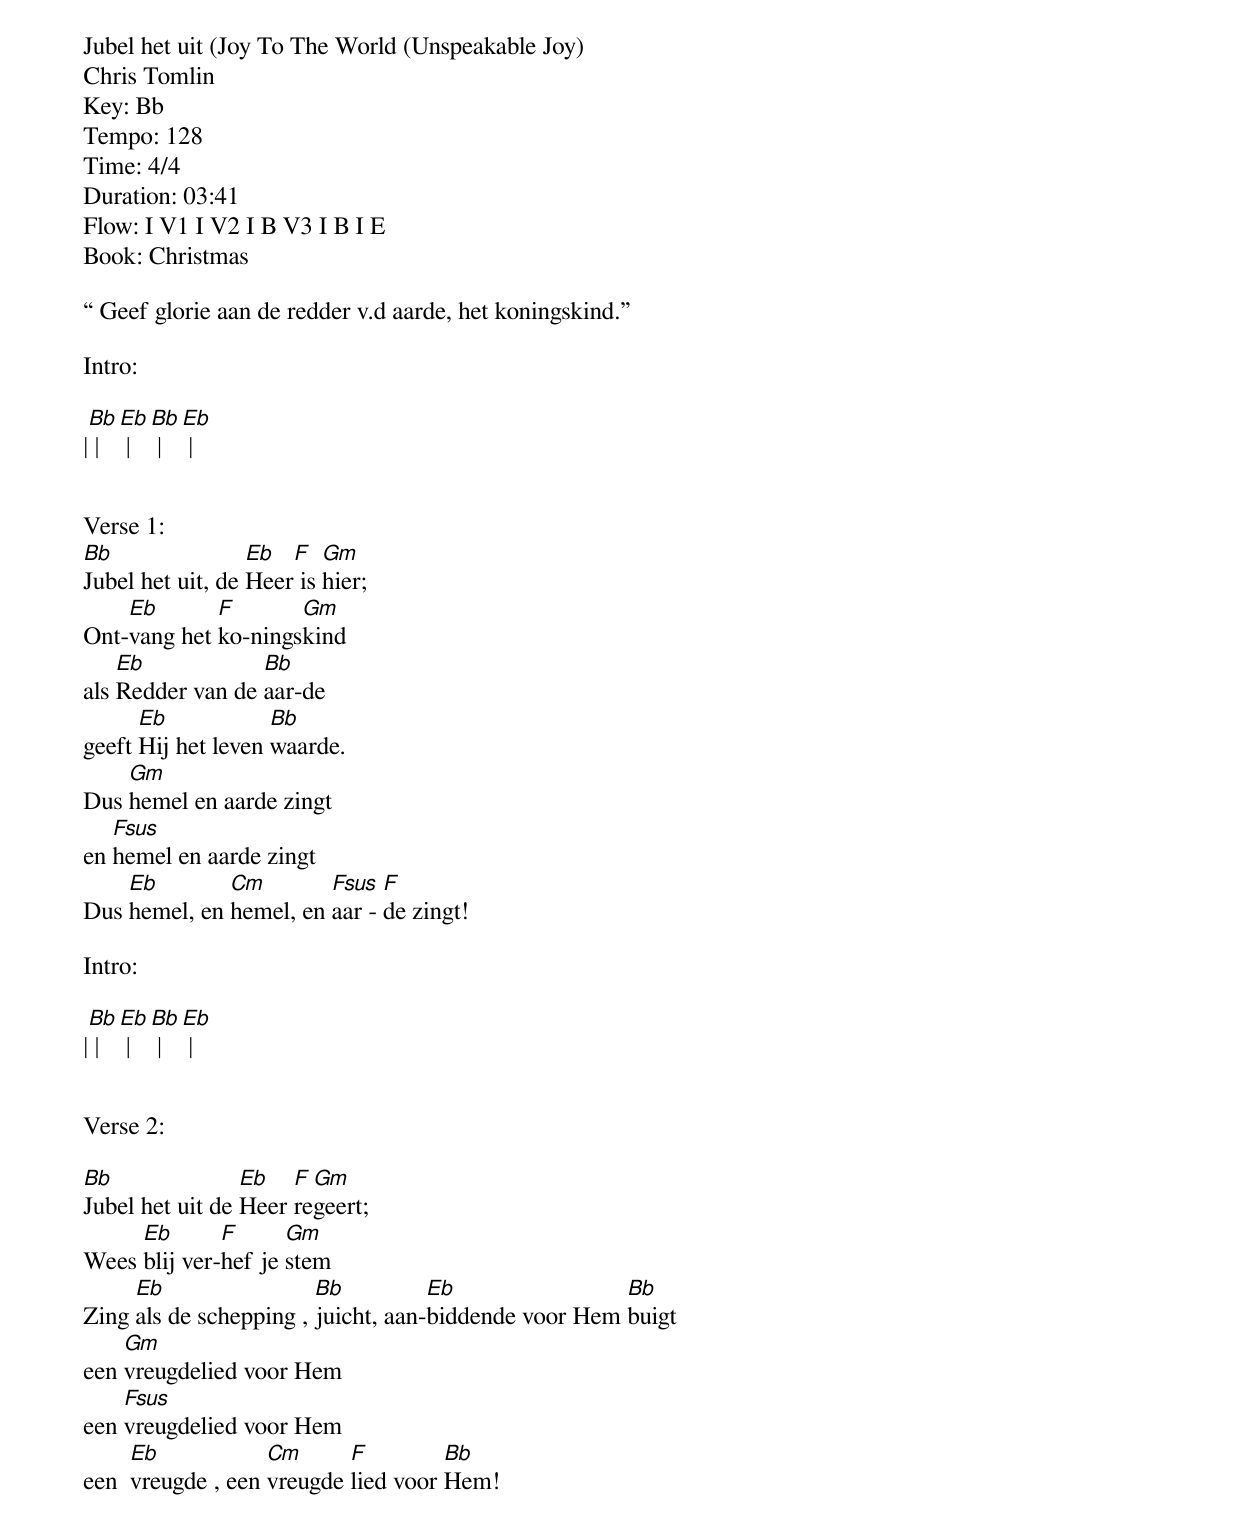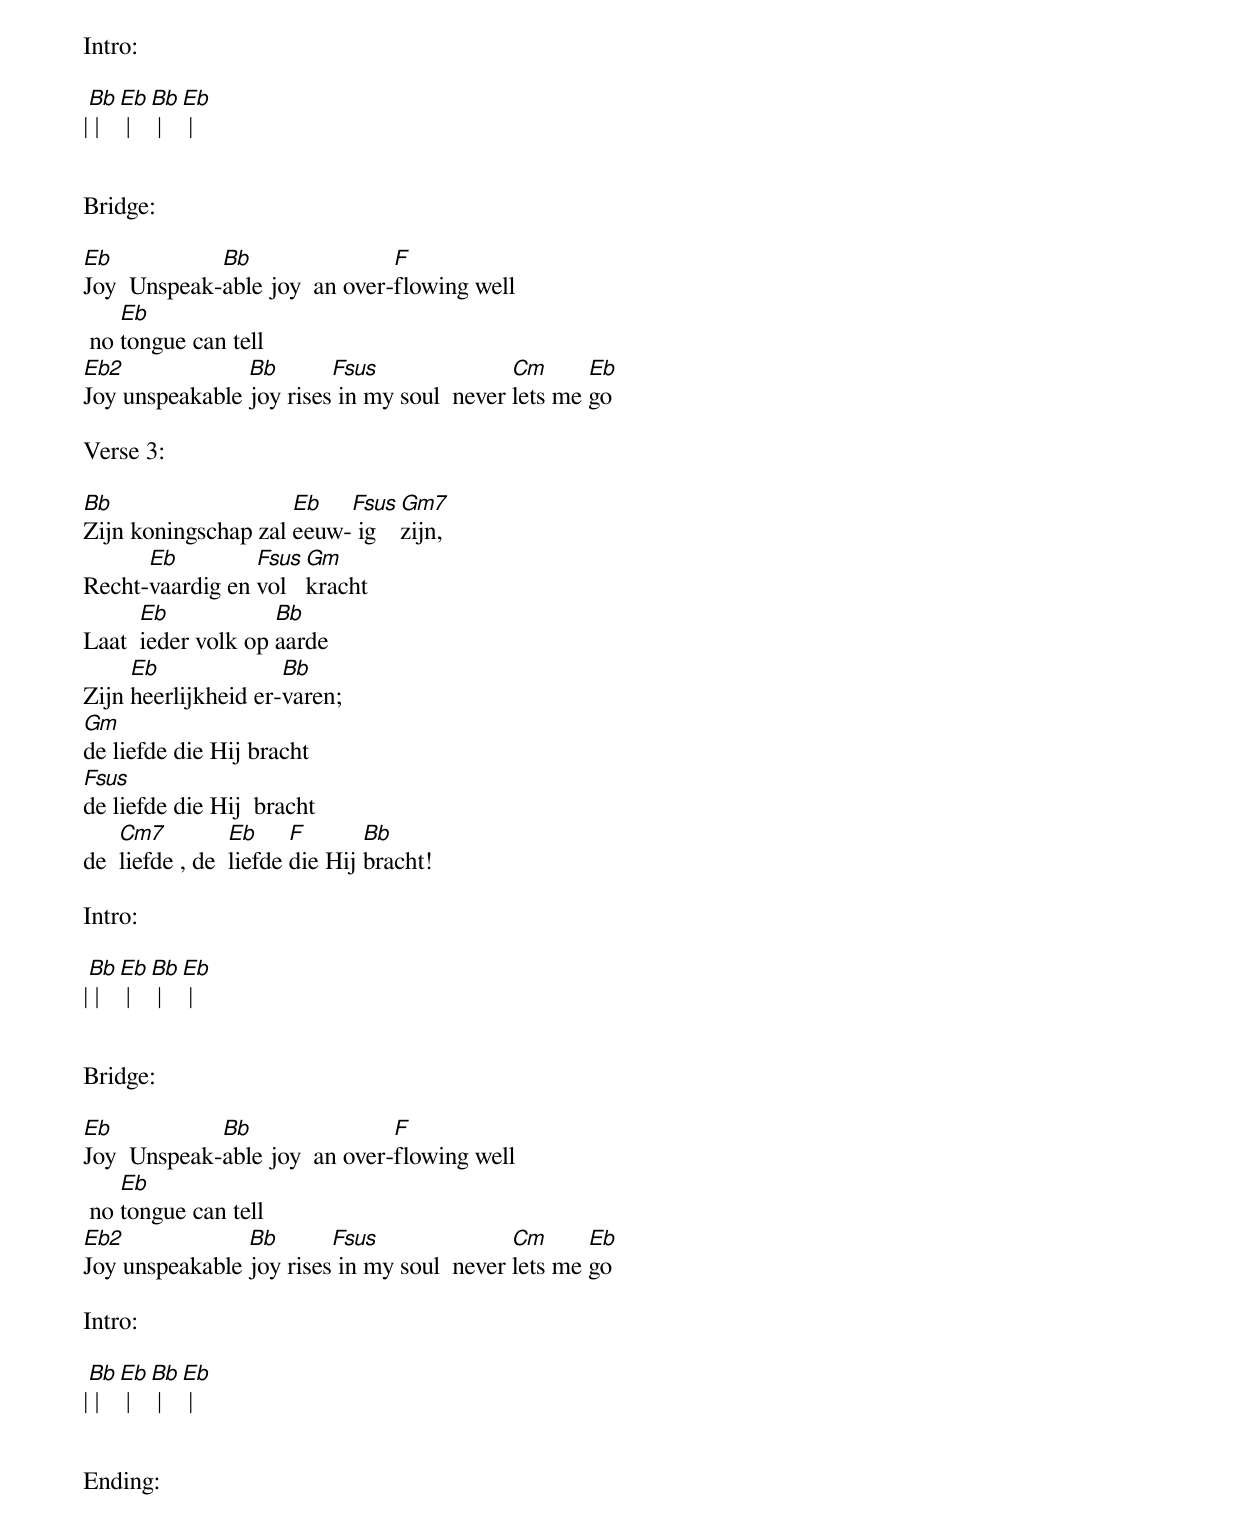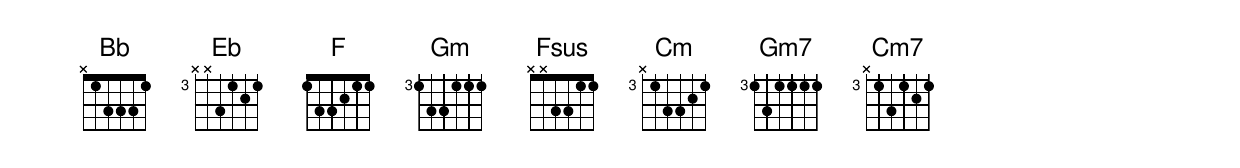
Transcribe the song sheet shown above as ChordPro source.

Jubel het uit (Joy To The World (Unspeakable Joy)
Chris Tomlin
Key: Bb
Tempo: 128
Time: 4/4
Duration: 03:41
Flow: I V1 I V2 I B V3 I B I E
Book: Christmas

“ Geef glorie aan de redder v.d aarde, het koningskind.”

Intro:

|[Bb] | [Eb] | [Bb] | [Eb] |


Verse 1:
[Bb]Jubel het uit, de [Eb]Heer[F] is [Gm]hier;
Ont-[Eb]vang het [F]ko-nings[Gm]kind
als [Eb]Redder van de [Bb]aar-de
geeft [Eb]Hij het leven [Bb]waarde.
Dus [Gm]hemel en aarde zingt
en [Fsus]hemel en aarde zingt
Dus [Eb]hemel, en [Cm]hemel, en [Fsus]aar - [F]de zingt!

Intro:

|[Bb] | [Eb] | [Bb] | [Eb] |


Verse 2:

[Bb]Jubel het uit de [Eb]Heer [F]re[Gm]geert;
Wees [Eb]blij ver-[F]hef je [Gm]stem
Zing [Eb]als de schepping , [Bb]juicht, aan-[Eb]biddende voor Hem [Bb]buigt
een [Gm]vreugdelied voor Hem
een [Fsus]vreugdelied voor Hem
een  [Eb]vreugde , een [Cm]vreugde [F]lied voor [Bb]Hem!

Intro:

|[Bb] | [Eb] | [Bb] | [Eb] |


Bridge:

[Eb]Joy  Unspeak-[Bb]able joy  an over-[F]flowing well
 no [Eb]tongue can tell
[Eb2]Joy unspeakable [Bb]joy rises[Fsus] in my soul  never [Cm]lets me [Eb]go

Verse 3:

[Bb]Zijn koningschap zal [Eb]eeuw-[Fsus] ig[Gm7]zijn,
Recht-[Eb]vaardig en [Fsus]vol [Gm]kracht
Laat  [Eb]ieder volk op [Bb]aarde
Zijn [Eb]heerlijkheid er-[Bb]varen;
[Gm]de liefde die Hij bracht
[Fsus]de liefde die Hij  bracht
de  [Cm7]liefde , de  [Eb]liefde [F]die Hij [Bb]bracht!

Intro:

|[Bb] | [Eb] | [Bb] | [Eb] |


Bridge:

[Eb]Joy  Unspeak-[Bb]able joy  an over-[F]flowing well
 no [Eb]tongue can tell
[Eb2]Joy unspeakable [Bb]joy rises[Fsus] in my soul  never [Cm]lets me [Eb]go

Intro:

|[Bb] | [Eb] | [Bb] | [Eb] |


Ending:
